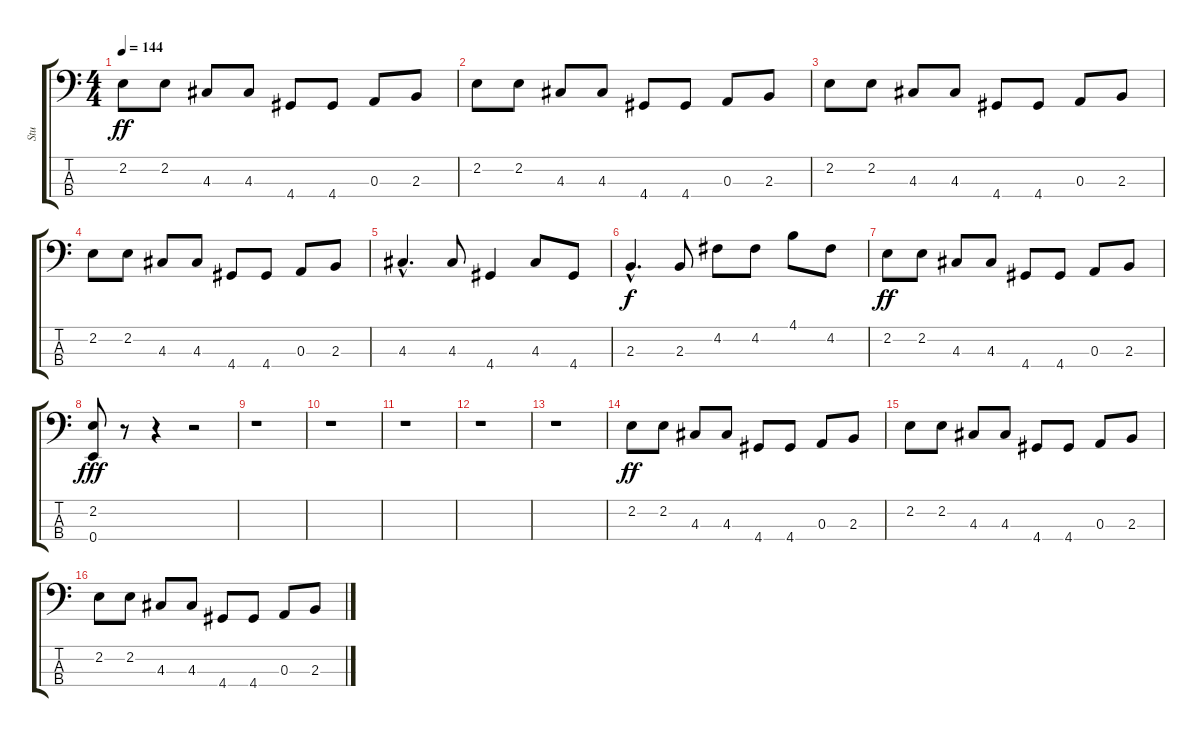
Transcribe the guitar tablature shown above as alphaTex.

\track ("Stu" "Stu") {instrument electricbassfinger}
\staff {score tabs}
\tuning (G2 D2 A1 E1) {hide}
\ts (4 4)
\tempo 144
\clef f4
\ks c
2.2.8{dy ff} 2.2.8 4.3.8 4.3.8 4.4.8 4.4.8 0.3.8 2.3.8 |
2.2.8 2.2.8 4.3.8 4.3.8 4.4.8 4.4.8 0.3.8 2.3.8 |
2.2.8 2.2.8 4.3.8 4.3.8 4.4.8 4.4.8 0.3.8 2.3.8 |
2.2.8 2.2.8 4.3.8 4.3.8 4.4.8 4.4.8 0.3.8 2.3.8 |
4.3{hac}.4{d} 4.3.8 4.4.4 4.3.8 4.4.8 |
2.3{hac}.4{d dy f} 2.3.8 4.2.8 4.2.8 4.1.8 4.2.8 |
2.2.8{dy ff} 2.2.8 4.3.8 4.3.8 4.4.8 4.4.8 0.3.8 2.3.8 |
(2.2 0.4).8{dy fff} r.8 r.4 r.2 |
r.1 |
r.1 |
r.1 |
r.1 |
r.1 |
2.2.8{dy ff} 2.2.8 4.3.8 4.3.8 4.4.8 4.4.8 0.3.8 2.3.8 |
2.2.8 2.2.8 4.3.8 4.3.8 4.4.8 4.4.8 0.3.8 2.3.8 |
2.2.8 2.2.8 4.3.8 4.3.8 4.4.8 4.4.8 0.3.8 2.3.8
